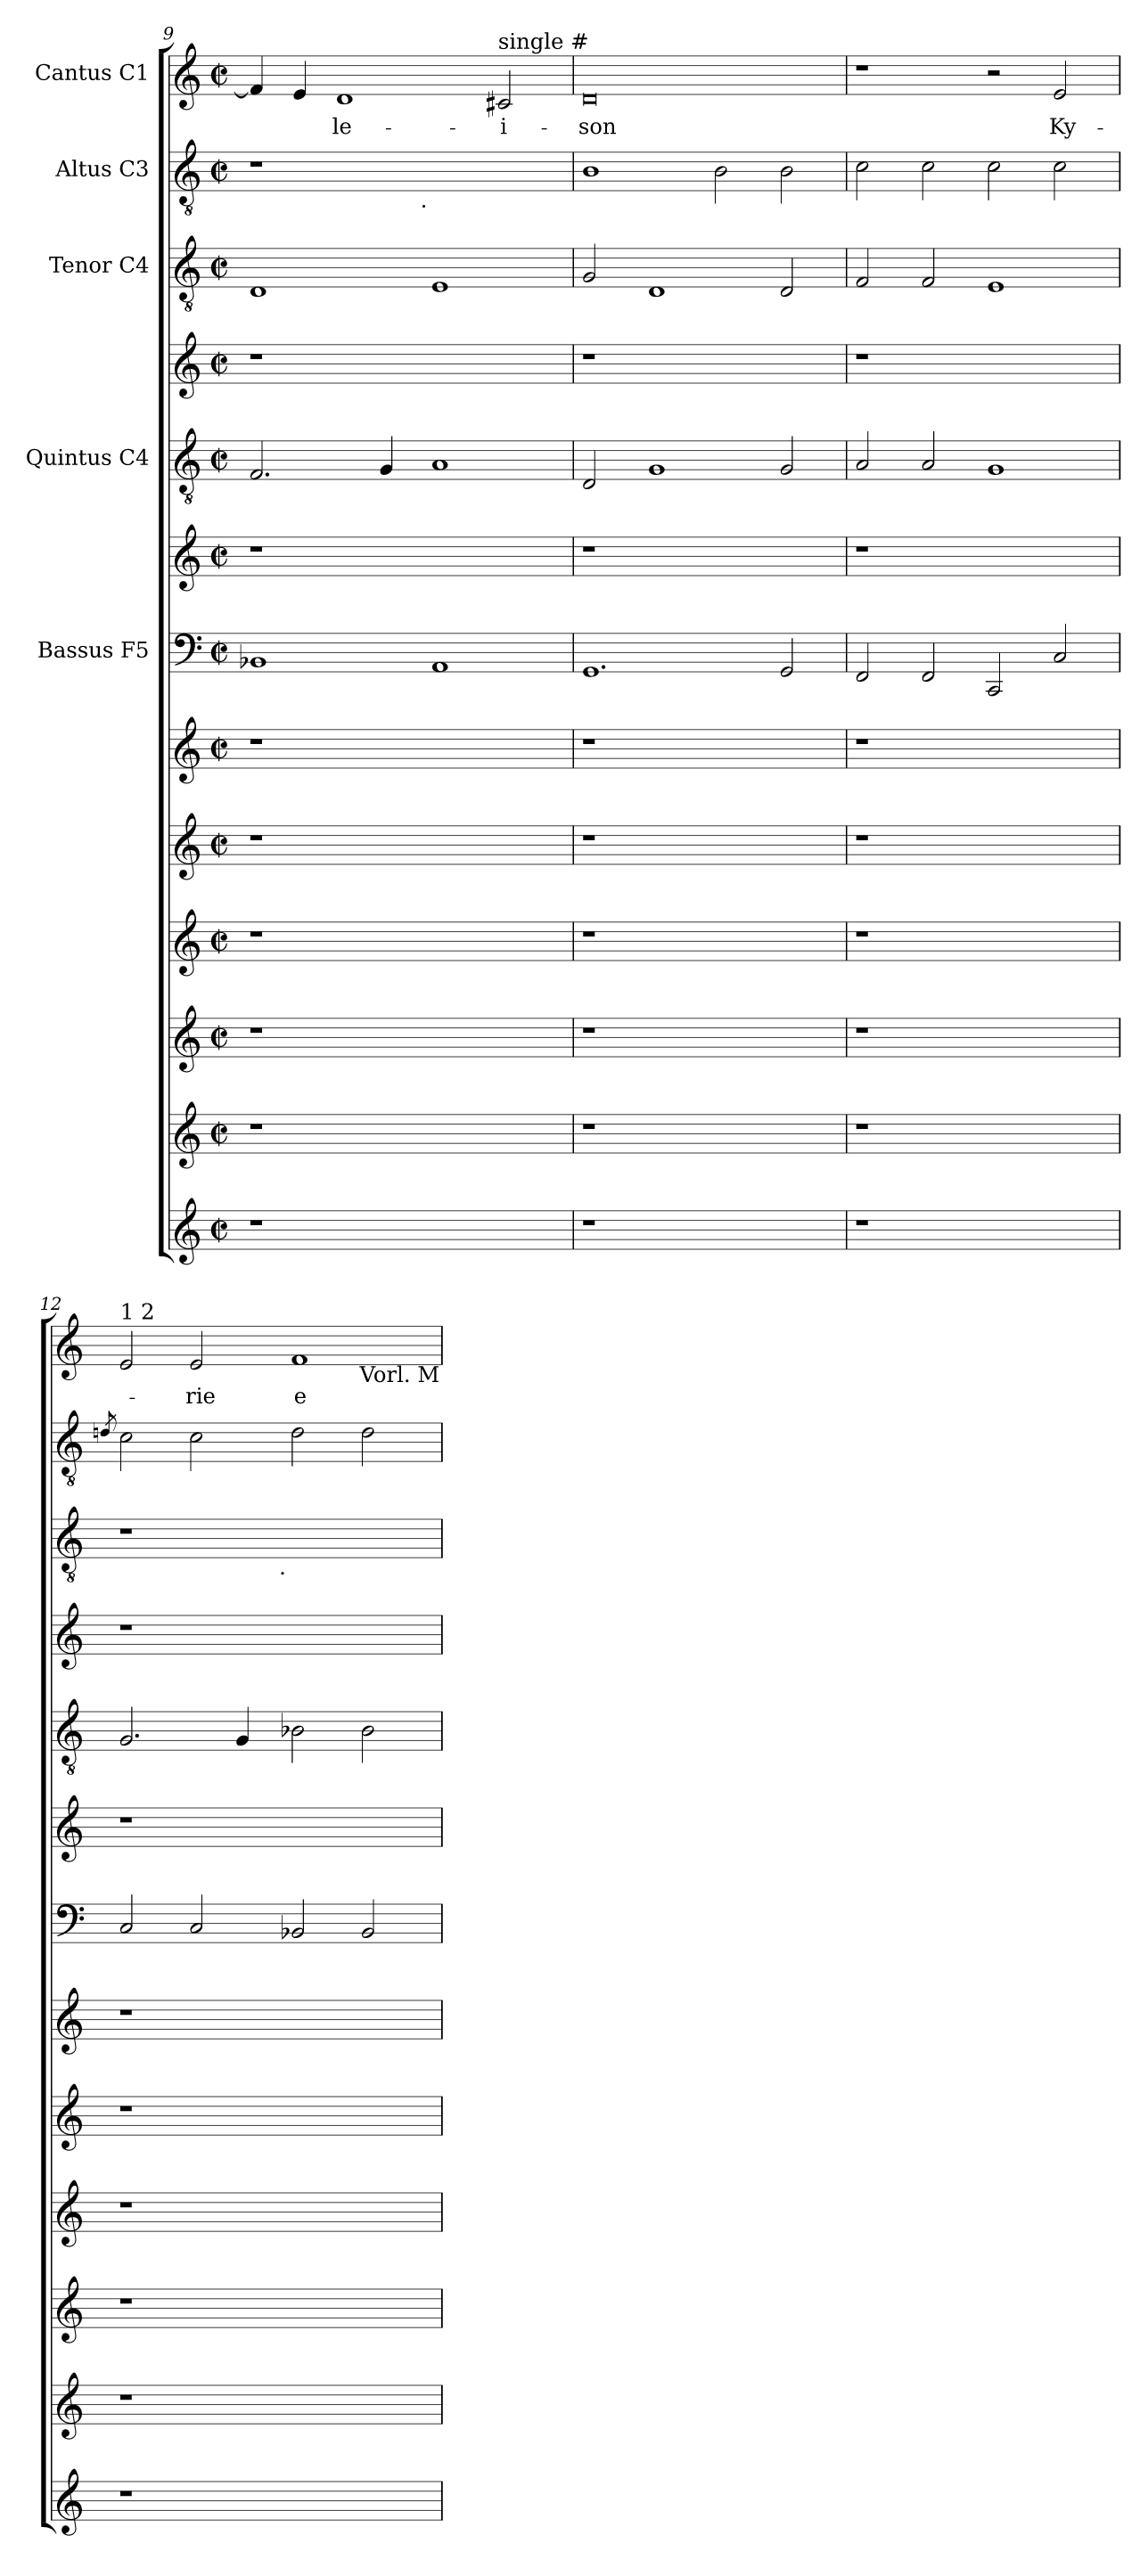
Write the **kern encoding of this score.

**kern	**kern	**kern	**kern	**kern	**kern	**kern	**kern	**kern	**kern	**kern	**kern	**kern	**text
*part13	*part12	*part11	*part10	*part9	*part8	*part7	*part6	*part5	*part4	*part3	*part2	*part1	*part1
*staff13	*staff12	*staff11	*staff10	*staff9	*staff8	*staff7	*staff6	*staff5	*staff4	*staff3	*staff2	*staff1	*staff1
*	*	*	*	*	*	*I"Bassus F5	*	*I"Quintus C4	*	*I"Tenor C4	*I"Altus C3	*I"Cantus C1	*
*clefG2	*clefG2	*clefG2	*clefG2	*clefG2	*clefG2	*clefF4	*clefG2	*clefGv2	*clefG2	*clefGv2	*clefGv2	*clefG2	*
*k[]	*k[]	*k[]	*k[]	*k[]	*k[]	*k[]	*k[]	*k[]	*k[]	*k[]	*k[]	*k[]	*
*C:	*C:	*C:	*C:	*C:	*C:	*C:	*C:	*C:	*C:	*C:	*C:	*C:	*
*M2/2	*M2/2	*M2/2	*M2/2	*M2/2	*M2/2	*M2/2	*M2/2	*M2/2	*M2/2	*M2/2	*M2/2	*M2/2	*
*met(c|)	*met(c|)	*met(c|)	*met(c|)	*met(c|)	*met(c|)	*met(c|)	*met(c|)	*met(c|)	*met(c|)	*met(c|)	*met(c|)	*met(c|)	*
=9	=9	=9	=9	=9	=9	=9	=9	=9	=9	=9	=9	=9	=9
*	*	*	*	*	*	*	*	*	*	*	*^	*	*
1r	1r	1r	1r	1r	1r	1BB-X	1r	2.F/	1r	1D	1r	2ryy	4f/]	.
.	.	.	.	.	.	.	.	.	.	.	.	.	4e/	.
!	!	!	!	!	!	!	!	!	!	!	!	!	!	!LO:LY:b
.	.	.	.	.	.	.	.	.	.	.	.	4...ryy	1d	-le-
.	.	.	.	.	.	.	.	4G/	.	.	.	.	.	.
!	!	!	!	!	!	!	!	!	!	!	!	!LO:TX:b:t=.	!	!
.	.	.	.	.	.	.	.	.	.	.	.	1ryy	.	.
1ryy	1ryy	1ryy	1ryy	1ryy	1ryy	1AA	1ryy	1A	1ryy	1E	1ryy	.	.	.
!	!	!	!	!	!	!	!	!	!	!	!	!	!LO:TX:a:t=single #	!
!	!	!	!	!	!	!	!	!	!	!	!	!	!	!LO:LY:b
.	.	.	.	.	.	.	.	.	.	.	.	.	2c#/	-i-
.	.	.	.	.	.	.	.	.	.	.	.	32ryy	.	.
=10	=10	=10	=10	=10	=10	=10	=10	=10	=10	=10	=10	=10	=10	=10
!	!	!	!	!	!	!	!	!	!	!	!	!	!	!LO:LY:b
*	*	*	*	*	*	*	*	*	*	*	*v	*v	*	*
1r	1r	1r	1r	1r	1r	1.GG	1r	2D/	1r	2G/	1B	0d	-son
.	.	.	.	.	.	.	.	1G	.	1D	.	.	.
1ryy	1ryy	1ryy	1ryy	1ryy	1ryy	.	1ryy	.	1ryy	.	2B\	.	.
.	.	.	.	.	.	2GG/	.	2G/	.	2D/	2B\	.	.
=11	=11	=11	=11	=11	=11	=11	=11	=11	=11	=11	=11	=11	=11
1r	1r	1r	1r	1r	1r	2FF/	1r	2A/	1r	2F/	2c\	1r	.
.	.	.	.	.	.	2FF/	.	2A/	.	2F/	2c\	.	.
1ryy	1ryy	1ryy	1ryy	1ryy	1ryy	2CC/	1ryy	1G	1ryy	1E	2c\	2r	.
!	!	!	!	!	!	!	!	!	!	!	!	!	!LO:LY:b
.	.	.	.	.	.	2C/	.	.	.	.	2c\	2e/	Ky-
!!LO:PB:g=z
=12	=12	=12	=12	=12	=12	=12	=12	=12	=12	=12	=12	=12	=12
.	.	.	.	.	.	.	.	.	.	.	8qdn/	.	.
!	!	!	!	!	!	!	!	!	!	!	!	!LO:TX:a:t=1 2	!
*	*	*	*	*	*	*	*	*	*	*^	*	*	*
1r	1r	1r	1r	1r	1r	2C/	1r	2.G/	1r	1r	2ryy	2c\	2e/	.
!	!	!	!	!	!	!	!	!	!	!	!	!	!	!LO:LY:b
.	.	.	.	.	.	2C/	.	.	.	.	4...ryy	2c\	2e/	-rie
.	.	.	.	.	.	.	.	4G/	.	.	.	.	.	.
!	!	!	!	!	!	!	!	!	!	!	!LO:TX:b:t=.	!	!	!
.	.	.	.	.	.	.	.	.	.	.	1ryy	.	.	.
!	!	!	!	!	!	!	!	!	!	!	!	!	!	!LO:LY:b
1ryy	1ryy	1ryy	1ryy	1ryy	1ryy	2BB-X/	1ryy	2B-X\	1ryy	1ryy	.	2d\	1f	e-
.	.	.	.	.	.	2BB-/	.	2B-\	.	.	.	2d\	.	.
.	.	.	.	.	.	.	.	.	.	.	32ryy	.	.	.
!	!	!	!	!	!	!	!	!	!	!	!	!	!LO:TX:b:t=Vorl. M	!
*	*	*	*	*	*	*	*	*	*	*v	*v	*	*	*
=	=	=	=	=	=	=	=	=	=	=	=	=	=
*-	*-	*-	*-	*-	*-	*-	*-	*-	*-	*-	*-	*-	*-
